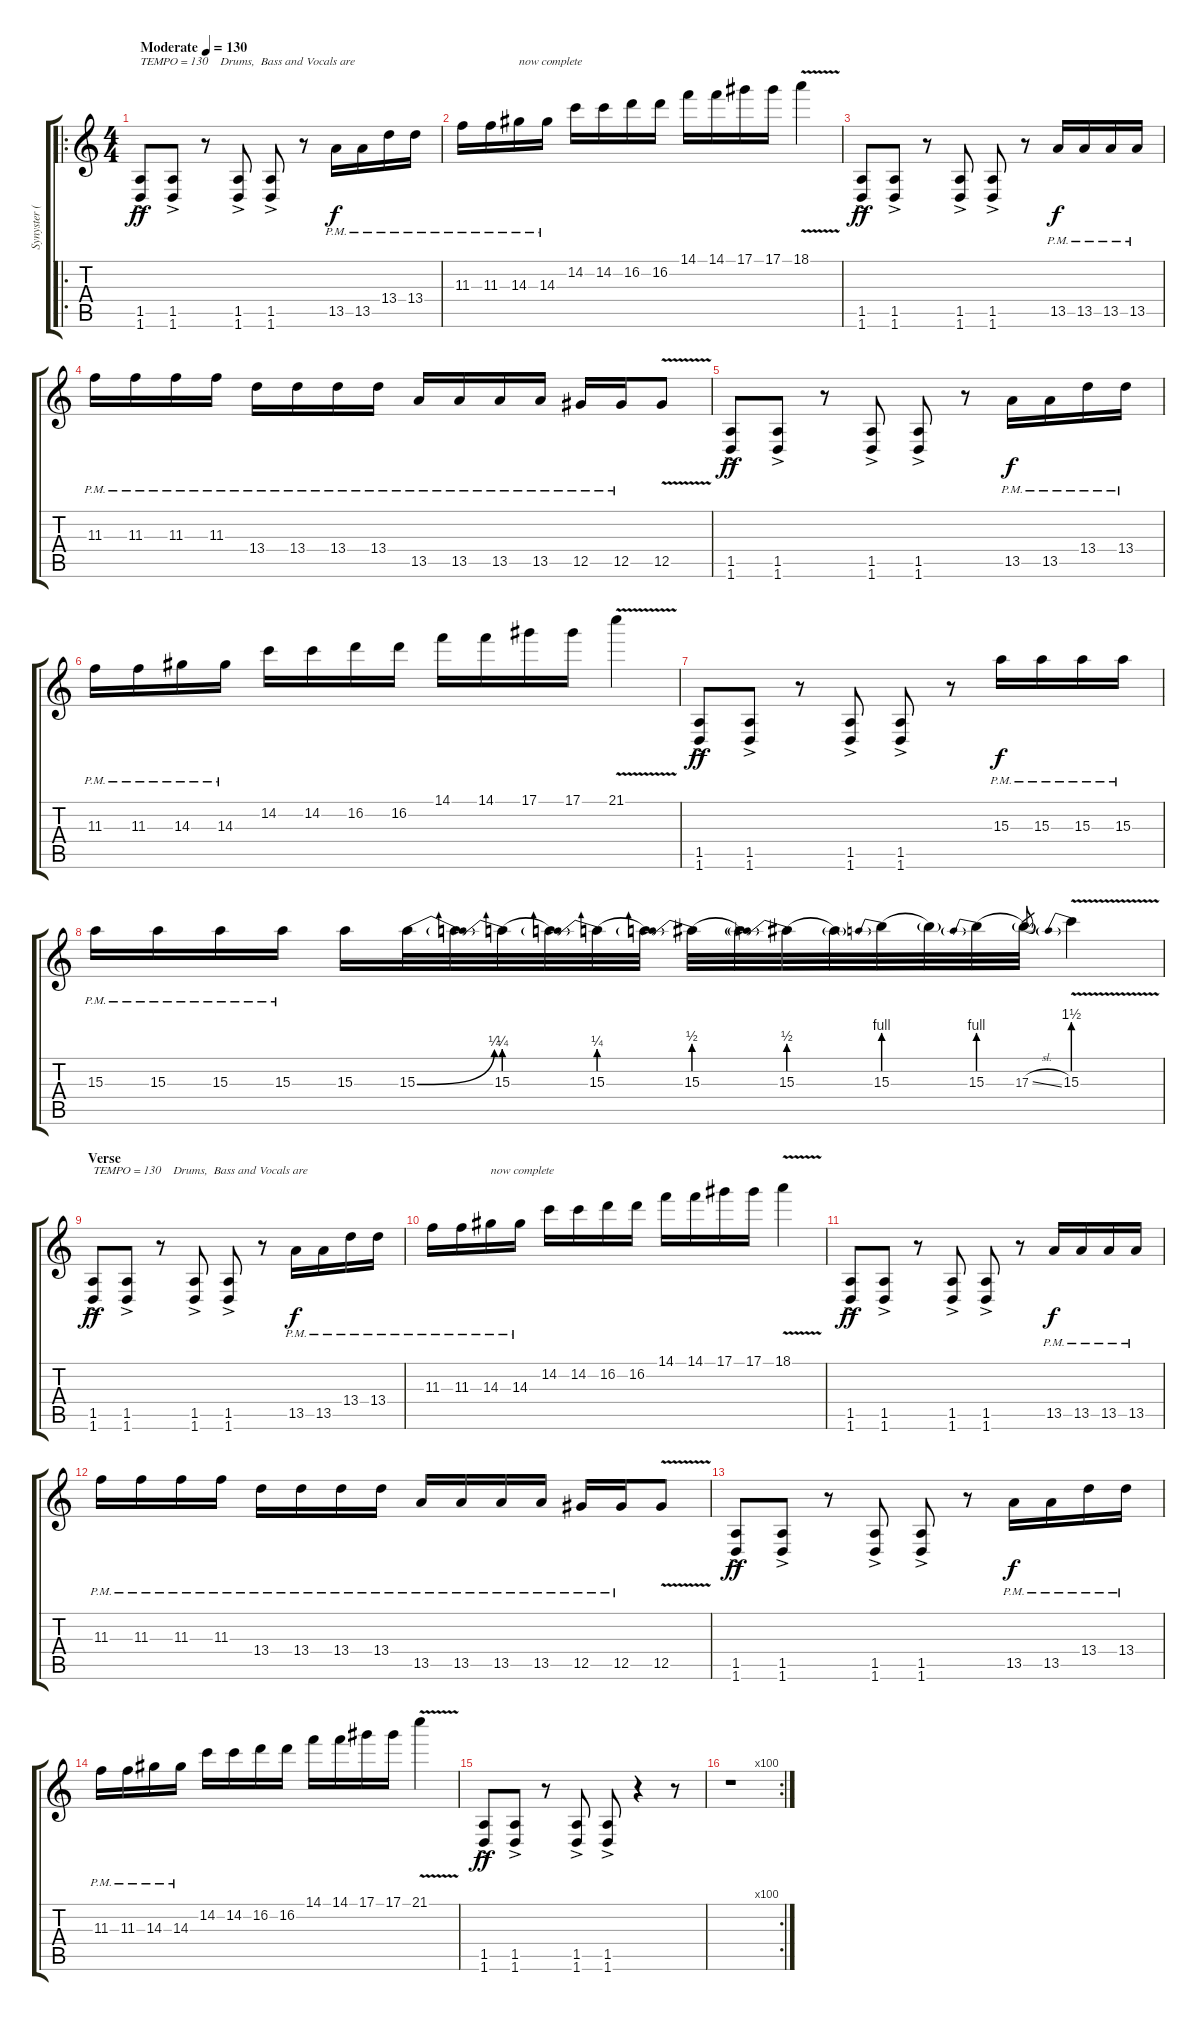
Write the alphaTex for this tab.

\track ("Synyster ( Lead Gtr )" "Synyster (") {instrument distortionguitar}
\staff {score tabs}
\tuning (Eb4 Bb3 Gb3 Db3 Ab2 Db2) {hide}
\ro
\ts (4 4)
\tempo (130 "Moderate")
\clef g2
\ks c
(1.5{ac} 1.6{ac}).8{txt "TEMPO = 130    Drums,  Bass and Vocals are " dy ff instrument distortionguitar} (1.5{ac} 1.6{ac}).8 r.8 (1.5{ac} 1.6{ac}).8 (1.5{ac} 1.6{ac}).8 r.8 13.5{pm}.16{dy f} 13.5{pm}.16 13.4{pm}.16 13.4{pm}.16 |
11.3{pm}.16 11.3{pm}.16 14.3{pm}.16{txt "now complete"} 14.3{pm}.16 14.2.16 14.2.16 16.2.16 16.2.16 14.1.16 14.1.16 17.1.16 17.1.16 18.1{v}.4 |
(1.5{ac} 1.6{ac}).8{dy ff} (1.5{ac} 1.6{ac}).8 r.8 (1.5{ac} 1.6{ac}).8 (1.5{ac} 1.6{ac}).8 r.8 13.5{pm}.16{dy f} 13.5{pm}.16 13.5{pm}.16 13.5{pm}.16 |
11.3{pm}.16 11.3{pm}.16 11.3{pm}.16 11.3{pm}.16 13.4{pm}.16 13.4{pm}.16 13.4{pm}.16 13.4{pm}.16 13.5{pm}.16 13.5{pm}.16 13.5{pm}.16 13.5{pm}.16 12.5{pm}.16 12.5{pm}.16 12.5{v}.8 |
(1.5{ac} 1.6{ac}).8{dy ff} (1.5{ac} 1.6{ac}).8 r.8 (1.5{ac} 1.6{ac}).8 (1.5{ac} 1.6{ac}).8 r.8 13.5{pm}.16{dy f} 13.5{pm}.16 13.4{pm}.16 13.4{pm}.16 |
11.3{pm}.16 11.3{pm}.16 14.3{pm}.16 14.3{pm}.16 14.2.16 14.2.16 16.2.16 16.2.16 14.1.16 14.1.16 17.1.16 17.1.16 21.1{v}.4 |
(1.5{ac} 1.6{ac}).8{dy ff} (1.5{ac} 1.6{ac}).8 r.8 (1.5{ac} 1.6{ac}).8 (1.5{ac} 1.6{ac}).8 r.8 15.3{pm}.16{dy f} 15.3{pm}.16 15.3{pm}.16 15.3{pm}.16 |
15.3{pm}.16 15.3{pm}.16 15.3{pm}.16 15.3{pm}.16 15.3.16 15.3{be (bend 0 0 60 1)}.32 15.3{t}.32 15.3{be (prebend 0 1 60 1)}.32 15.3{t}.32 15.3{be (prebend 0 1 60 1)}.32 15.3{t}.32 15.3{be (prebend 0 2 60 2)}.32 15.3{t}.32 15.3{be (prebend 0 2 60 2)}.32 15.3{t}.32 15.3{be (prebend 0 4 60 4)}.32 15.3{t}.32 15.3{be (prebend 0 4 60 4)}.32 15.3{t}.32 17.3{sl}.8{gr} 15.3{be (prebend 0 6 60 6) v}.4 |
\section ("" "Verse")
(1.5{ac} 1.6{ac}).8{txt "TEMPO = 130    Drums,  Bass and Vocals are " dy ff} (1.5{ac} 1.6{ac}).8 r.8 (1.5{ac} 1.6{ac}).8 (1.5{ac} 1.6{ac}).8 r.8 13.5{pm}.16{dy f} 13.5{pm}.16 13.4{pm}.16 13.4{pm}.16 |
11.3{pm}.16 11.3{pm}.16 14.3{pm}.16{txt "now complete"} 14.3{pm}.16 14.2.16 14.2.16 16.2.16 16.2.16 14.1.16 14.1.16 17.1.16 17.1.16 18.1{v}.4 |
(1.5{ac} 1.6{ac}).8{dy ff} (1.5{ac} 1.6{ac}).8 r.8 (1.5{ac} 1.6{ac}).8 (1.5{ac} 1.6{ac}).8 r.8 13.5{pm}.16{dy f} 13.5{pm}.16 13.5{pm}.16 13.5{pm}.16 |
11.3{pm}.16 11.3{pm}.16 11.3{pm}.16 11.3{pm}.16 13.4{pm}.16 13.4{pm}.16 13.4{pm}.16 13.4{pm}.16 13.5{pm}.16 13.5{pm}.16 13.5{pm}.16 13.5{pm}.16 12.5{pm}.16 12.5{pm}.16 12.5{v}.8 |
(1.5{ac} 1.6{ac}).8{dy ff} (1.5{ac} 1.6{ac}).8 r.8 (1.5{ac} 1.6{ac}).8 (1.5{ac} 1.6{ac}).8 r.8 13.5{pm}.16{dy f} 13.5{pm}.16 13.4{pm}.16 13.4{pm}.16 |
11.3{pm}.16 11.3{pm}.16 14.3{pm}.16 14.3{pm}.16 14.2.16 14.2.16 16.2.16 16.2.16 14.1.16 14.1.16 17.1.16 17.1.16 21.1{v}.4 |
(1.5{ac} 1.6{ac}).8{dy ff} (1.5{ac} 1.6{ac}).8 r.8 (1.5{ac} 1.6{ac}).8 (1.5{ac} 1.6{ac}).8 r.4 r.8 |
\rc 100
r.1
